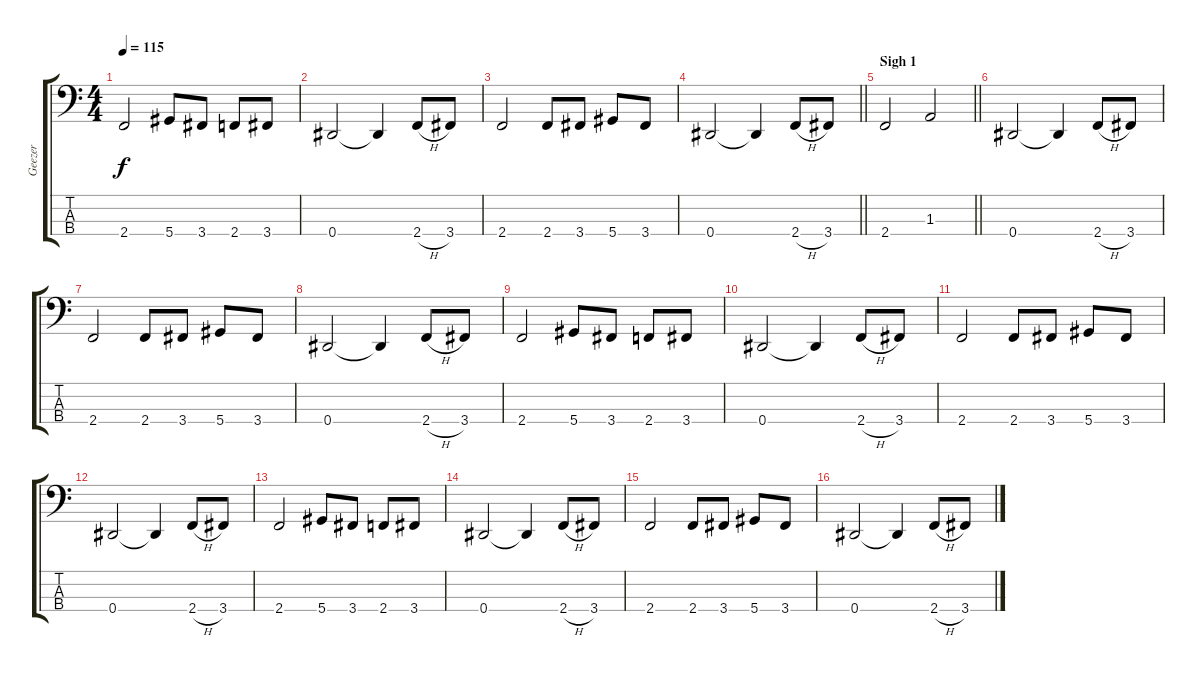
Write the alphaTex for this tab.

\track ("Geezer" "Geezer") {instrument electricbassfinger}
\staff {score tabs}
\tuning (Gb2 Db2 Ab1 Eb1) {hide}
\ts (4 4)
\tempo 115
\clef f4
\ks c
2.4.2{dy f} 5.4.8 3.4.8 2.4.8 3.4.8 |
0.4.2 0.4{t}.4 2.4{h}.8 3.4.8 |
2.4.2 2.4.8 3.4.8 5.4.8 3.4.8 |
\barLineRight lightlight
0.4.2 0.4{t}.4 2.4{h}.8 3.4.8 |
\section ("" "Sigh 1")
\barLineRight lightlight
2.4.2 1.3.2 |
0.4.2 0.4{t}.4 2.4{h}.8 3.4.8 |
2.4.2 2.4.8 3.4.8 5.4.8 3.4.8 |
0.4.2 0.4{t}.4 2.4{h}.8 3.4.8 |
2.4.2 5.4.8 3.4.8 2.4.8 3.4.8 |
0.4.2 0.4{t}.4 2.4{h}.8 3.4.8 |
2.4.2 2.4.8 3.4.8 5.4.8 3.4.8 |
0.4.2 0.4{t}.4 2.4{h}.8 3.4.8 |
2.4.2 5.4.8 3.4.8 2.4.8 3.4.8 |
0.4.2 0.4{t}.4 2.4{h}.8 3.4.8 |
2.4.2 2.4.8 3.4.8 5.4.8 3.4.8 |
0.4.2 0.4{t}.4 2.4{h}.8 3.4.8
